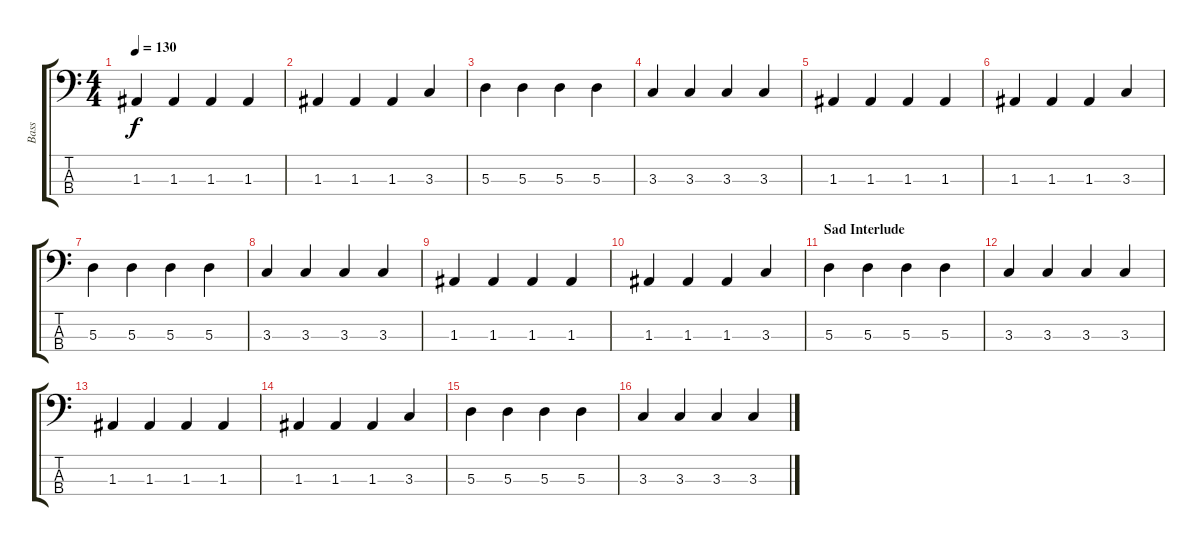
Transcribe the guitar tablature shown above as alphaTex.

\track ("Bass" "Bass") {instrument electricbasspick}
\staff {score tabs}
\tuning (G2 D2 A1 E1) {hide}
\ts (4 4)
\tempo 130
\clef f4
\ks c
1.3.4{dy f} 1.3.4 1.3.4 1.3.4 |
1.3.4 1.3.4 1.3.4 3.3.4 |
5.3.4 5.3.4 5.3.4 5.3.4 |
3.3.4 3.3.4 3.3.4 3.3.4 |
1.3.4 1.3.4 1.3.4 1.3.4 |
1.3.4 1.3.4 1.3.4 3.3.4 |
5.3.4 5.3.4 5.3.4 5.3.4 |
3.3.4 3.3.4 3.3.4 3.3.4 |
1.3.4 1.3.4 1.3.4 1.3.4 |
1.3.4 1.3.4 1.3.4 3.3.4 |
\section ("" "Sad Interlude")
5.3.4 5.3.4 5.3.4 5.3.4 |
3.3.4 3.3.4 3.3.4 3.3.4 |
1.3.4 1.3.4 1.3.4 1.3.4 |
1.3.4 1.3.4 1.3.4 3.3.4 |
5.3.4 5.3.4 5.3.4 5.3.4 |
3.3.4 3.3.4 3.3.4 3.3.4
